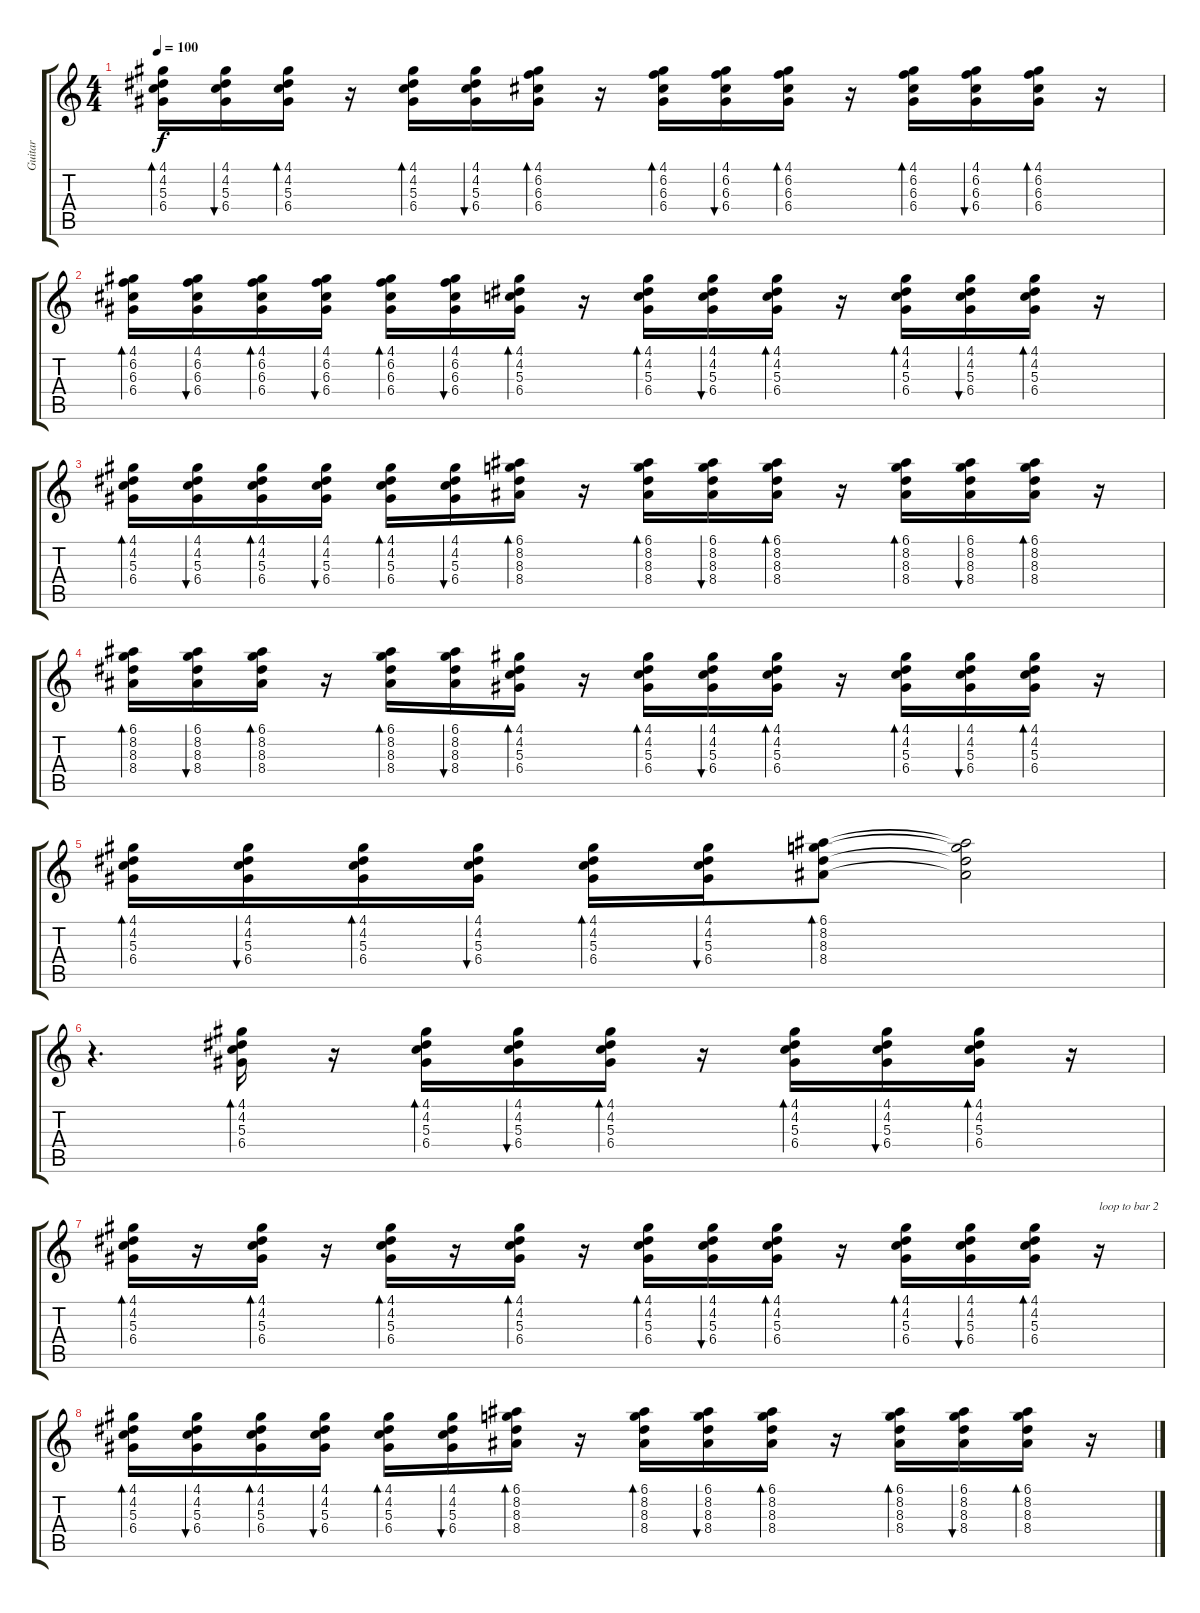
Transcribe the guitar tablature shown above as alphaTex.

\track ("Guitar" "Guitar") {instrument acousticguitarsteel}
\staff {score tabs}
\tuning (E4 B3 G3 D3 A2 E2) {hide}
\ts (4 4)
\tempo 100
\clef g2
\ks c
(4.1 4.2 5.3 6.4).16{bd 30 dy f} (4.1 4.2 5.3 6.4).16{bu 30} (4.1 4.2 5.3 6.4).16{bd 30} r.16 (4.1 4.2 5.3 6.4).16{bd 30} (4.1 4.2 5.3 6.4).16{bu 30} (4.1 6.2 6.3 6.4).16{bd 30} r.16 (4.1 6.2 6.3 6.4).16{bd 30} (4.1 6.2 6.3 6.4).16{bu 30} (4.1 6.2 6.3 6.4).16{bd 30} r.16 (4.1 6.2 6.3 6.4).16{bd 30} (4.1 6.2 6.3 6.4).16{bu 30} (4.1 6.2 6.3 6.4).16{bd 30} r.16 |
(4.1 6.2 6.3 6.4).16{bd 30} (4.1 6.2 6.3 6.4).16{bu 30} (4.1 6.2 6.3 6.4).16{bd 30} (4.1 6.2 6.3 6.4).16{bu 30} (4.1 6.2 6.3 6.4).16{bd 30} (4.1 6.2 6.3 6.4).16{bu 30} (4.1 4.2 5.3 6.4).16{bd 30} r.16 (4.1 4.2 5.3 6.4).16{bd 30} (4.1 4.2 5.3 6.4).16{bu 30} (4.1 4.2 5.3 6.4).16{bd 30} r.16 (4.1 4.2 5.3 6.4).16{bd 30} (4.1 4.2 5.3 6.4).16{bu 30} (4.1 4.2 5.3 6.4).16{bd 30} r.16 |
(4.1 4.2 5.3 6.4).16{bd 30} (4.1 4.2 5.3 6.4).16{bu 30} (4.1 4.2 5.3 6.4).16{bd 30} (4.1 4.2 5.3 6.4).16{bu 30} (4.1 4.2 5.3 6.4).16{bd 30} (4.1 4.2 5.3 6.4).16{bu 30} (6.1 8.2 8.3 8.4).16{bd 30} r.16 (6.1 8.2 8.3 8.4).16{bd 30} (6.1 8.2 8.3 8.4).16{bu 30} (6.1 8.2 8.3 8.4).16{bd 30} r.16 (6.1 8.2 8.3 8.4).16{bd 30} (6.1 8.2 8.3 8.4).16{bu 30} (6.1 8.2 8.3 8.4).16{bd 30} r.16 |
(6.1 8.2 8.3 8.4).16{bd 30} (6.1 8.2 8.3 8.4).16{bu 30} (6.1 8.2 8.3 8.4).16{bd 30} r.16 (6.1 8.2 8.3 8.4).16{bd 30} (6.1 8.2 8.3 8.4).16{bu 30} (4.1 4.2 5.3 6.4).16{bd 30} r.16 (4.1 4.2 5.3 6.4).16{bd 30} (4.1 4.2 5.3 6.4).16{bu 30} (4.1 4.2 5.3 6.4).16{bd 30} r.16 (4.1 4.2 5.3 6.4).16{bd 30} (4.1 4.2 5.3 6.4).16{bu 30} (4.1 4.2 5.3 6.4).16{bd 30} r.16 |
(4.1 4.2 5.3 6.4).16{bd 30} (4.1 4.2 5.3 6.4).16{bu 30} (4.1 4.2 5.3 6.4).16{bd 30} (4.1 4.2 5.3 6.4).16{bu 30} (4.1 4.2 5.3 6.4).16{bd 30} (4.1 4.2 5.3 6.4).16{bu 30} (6.1 8.2 8.3 8.4).8{bd 30} (6.1{t} 8.2{t} 8.3{t} 8.4{t}).2 |
r.4{d} (4.1 4.2 5.3 6.4).16{bd 30} r.16 (4.1 4.2 5.3 6.4).16{bd 30} (4.1 4.2 5.3 6.4).16{bu 30} (4.1 4.2 5.3 6.4).16{bd 30} r.16 (4.1 4.2 5.3 6.4).16{bd 30} (4.1 4.2 5.3 6.4).16{bu 30} (4.1 4.2 5.3 6.4).16{bd 30} r.16 |
(4.1 4.2 5.3 6.4).16{bd 30} r.16 (4.1 4.2 5.3 6.4).16{bd 30} r.16 (4.1 4.2 5.3 6.4).16{bd 30} r.16 (4.1 4.2 5.3 6.4).16{bd 30} r.16 (4.1 4.2 5.3 6.4).16{bd 30} (4.1 4.2 5.3 6.4).16{bu 30} (4.1 4.2 5.3 6.4).16{bd 30} r.16 (4.1 4.2 5.3 6.4).16{bd 30} (4.1 4.2 5.3 6.4).16{bu 30} (4.1 4.2 5.3 6.4).16{bd 30} r.16{txt "loop to bar 2"} |
(4.1 4.2 5.3 6.4).16{bd 30} (4.1 4.2 5.3 6.4).16{bu 30} (4.1 4.2 5.3 6.4).16{bd 30} (4.1 4.2 5.3 6.4).16{bu 30} (4.1 4.2 5.3 6.4).16{bd 30} (4.1 4.2 5.3 6.4).16{bu 30} (6.1 8.2 8.3 8.4).16{bd 30} r.16 (6.1 8.2 8.3 8.4).16{bd 30} (6.1 8.2 8.3 8.4).16{bu 30} (6.1 8.2 8.3 8.4).16{bd 30} r.16 (6.1 8.2 8.3 8.4).16{bd 30} (6.1 8.2 8.3 8.4).16{bu 30} (6.1 8.2 8.3 8.4).16{bd 30} r.16
